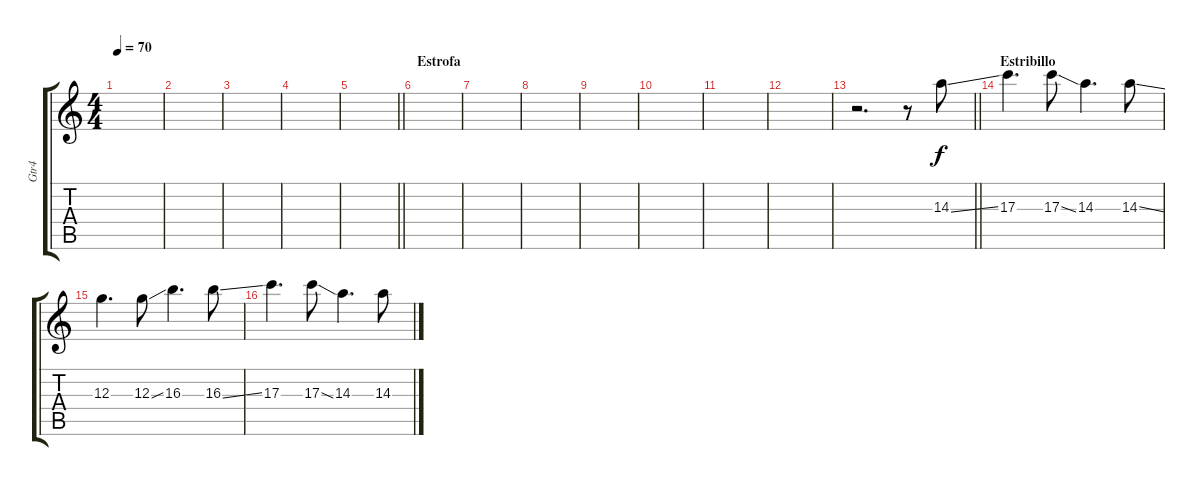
\track ("Gtr4" "Gtr4") {instrument electricguitarjazz}
\staff {score tabs}
\tuning (E4 B3 G3 D3 A2 E2) {hide}
\ts (4 4)
\tempo 70
\clef g2
\ks c
|
|
|
|
\barLineRight lightlight
|
\section ("" "Estrofa")
|
|
|
|
|
|
|
\barLineRight lightlight
r.2{d} r.8 14.3{ss}.8 |
\section ("" "Estribillo")
17.3.4{d} 17.3{ss}.8 14.3.4{d} 14.3{ss}.8 |
12.3.4{d} 12.3{ss}.8 16.3.4{d} 16.3{ss}.8 |
17.3.4{d} 17.3{ss}.8 14.3.4{d} 14.3{ss}.8
